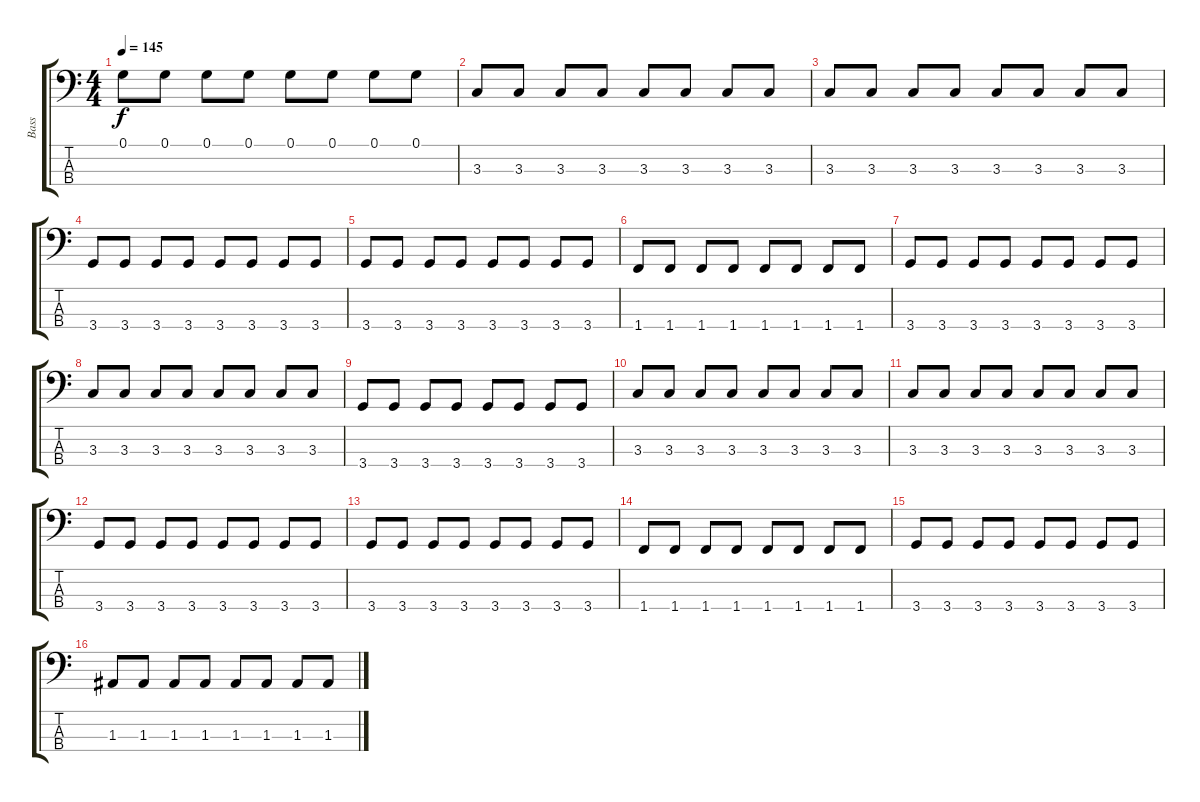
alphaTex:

\track ("Bass" "Bass") {instrument fretlessbass}
\staff {score tabs}
\tuning (G2 D2 A1 E1) {hide}
\ts (4 4)
\tempo 145
\clef f4
\ks c
0.1.8{dy f} 0.1.8 0.1.8 0.1.8 0.1.8 0.1.8 0.1.8 0.1.8 |
3.3.8{volume 10} 3.3.8 3.3.8 3.3.8 3.3.8 3.3.8 3.3.8 3.3.8 |
3.3.8 3.3.8 3.3.8 3.3.8 3.3.8 3.3.8 3.3.8 3.3.8 |
3.4.8 3.4.8 3.4.8 3.4.8 3.4.8 3.4.8 3.4.8 3.4.8 |
3.4.8 3.4.8 3.4.8 3.4.8 3.4.8 3.4.8 3.4.8 3.4.8 |
1.4.8 1.4.8 1.4.8 1.4.8 1.4.8 1.4.8 1.4.8 1.4.8 |
3.4.8 3.4.8 3.4.8 3.4.8 3.4.8 3.4.8 3.4.8 3.4.8 |
3.3.8 3.3.8 3.3.8 3.3.8 3.3.8 3.3.8 3.3.8 3.3.8 |
3.4.8 3.4.8 3.4.8 3.4.8 3.4.8 3.4.8 3.4.8 3.4.8 |
3.3.8{volume 10} 3.3.8 3.3.8 3.3.8 3.3.8 3.3.8 3.3.8 3.3.8 |
3.3.8 3.3.8 3.3.8 3.3.8 3.3.8 3.3.8 3.3.8 3.3.8 |
3.4.8 3.4.8 3.4.8 3.4.8 3.4.8 3.4.8 3.4.8 3.4.8 |
3.4.8 3.4.8 3.4.8 3.4.8 3.4.8 3.4.8 3.4.8 3.4.8 |
1.4.8 1.4.8 1.4.8 1.4.8 1.4.8 1.4.8 1.4.8 1.4.8 |
3.4.8 3.4.8 3.4.8 3.4.8 3.4.8 3.4.8 3.4.8 3.4.8 |
1.3.8 1.3.8 1.3.8 1.3.8 1.3.8 1.3.8 1.3.8 1.3.8
